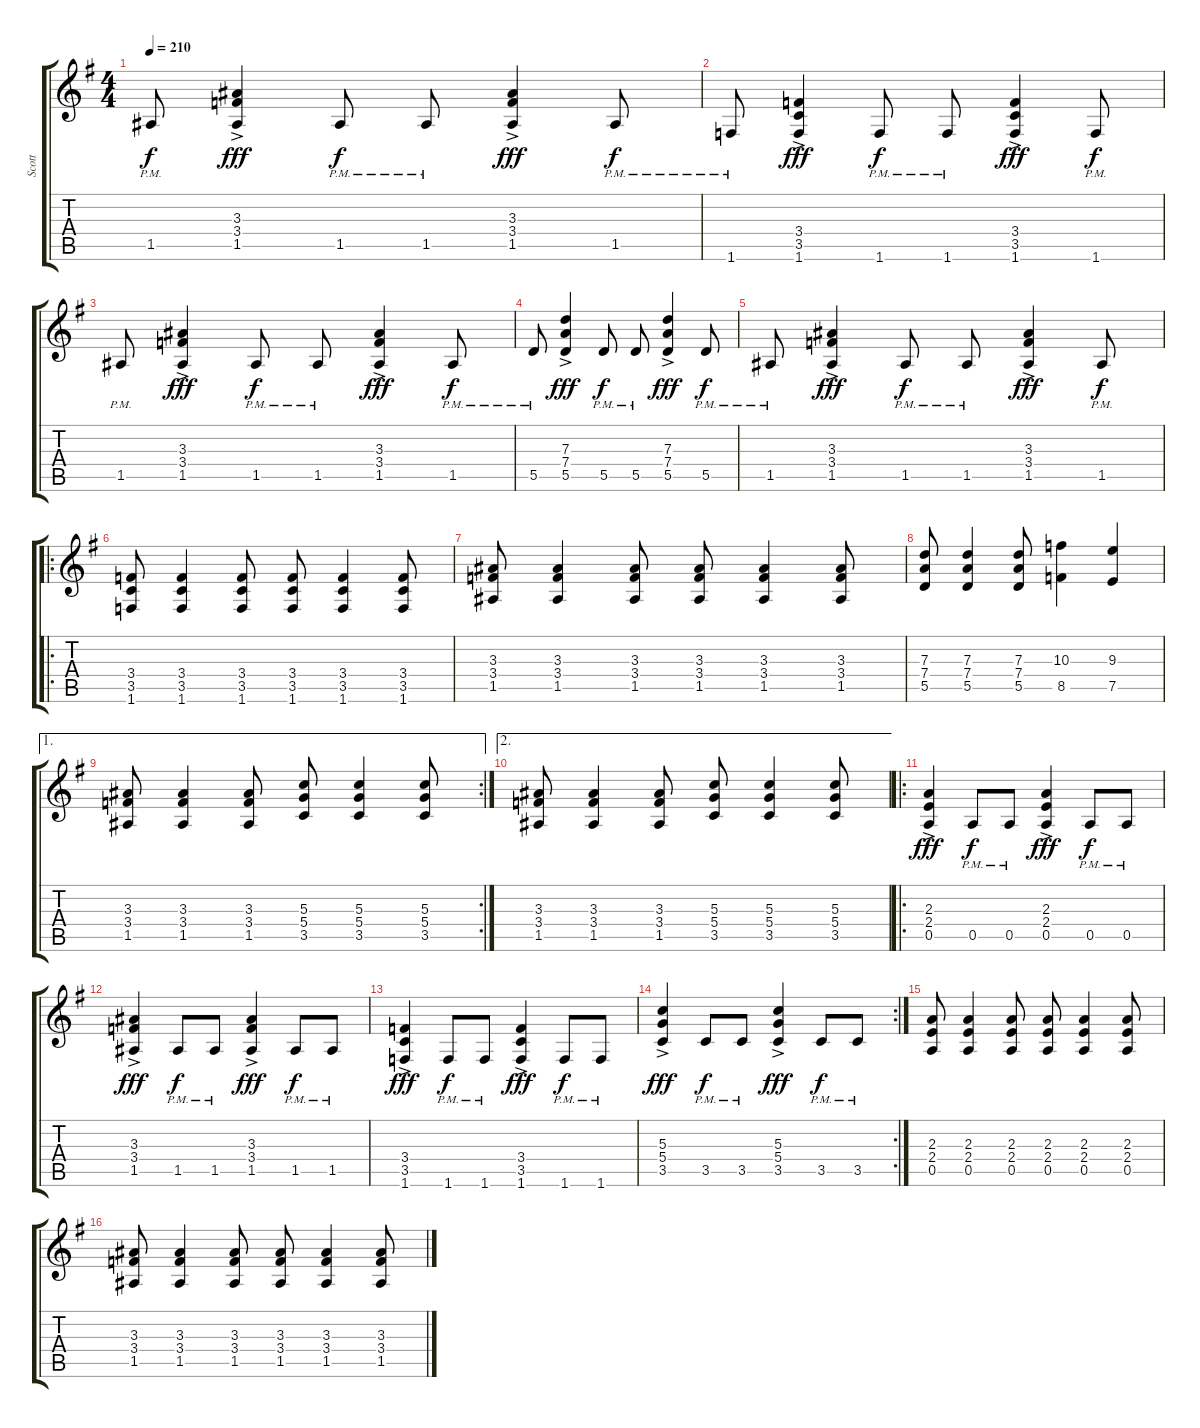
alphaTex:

\track ("Scott" "Scott") {instrument overdrivenguitar}
\staff {score tabs}
\tuning (E4 B3 G3 D3 A2 E2) {hide}
\ts (4 4)
\tempo 210
\clef g2
\ks g
1.5{pm}.8{dy f} (3.3 3.4{ac} 1.5).4{dy fff} 1.5{pm}.8{dy f} 1.5{pm}.8 (3.3 3.4{ac} 1.5).4{dy fff} 1.5{pm}.8{dy f} |
1.6{pm}.8 (3.4 3.5 1.6{ac}).4{dy fff} 1.6{pm}.8{dy f} 1.6{pm}.8 (3.4 3.5 1.6{ac}).4{dy fff} 1.6{pm}.8{dy f} |
1.5{pm}.8 (3.3 3.4{ac} 1.5).4{dy fff} 1.5{pm}.8{dy f} 1.5{pm}.8 (3.3 3.4{ac} 1.5).4{dy fff} 1.5{pm}.8{dy f} |
5.5{pm}.8 (7.3 7.4{ac} 5.5).4{dy fff} 5.5{pm}.8{dy f} 5.5{pm}.8 (7.3 7.4{ac} 5.5).4{dy fff} 5.5{pm}.8{dy f} |
1.5{pm}.8 (3.3 3.4{ac} 1.5).4{dy fff} 1.5{pm}.8{dy f} 1.5{pm}.8 (3.3 3.4{ac} 1.5).4{dy fff} 1.5{pm}.8{dy f} |
\ro
(3.4 3.5 1.6).8 (3.4 3.5 1.6).4 (3.4 3.5 1.6).8 (3.4 3.5 1.6).8 (3.4 3.5 1.6).4 (3.4 3.5 1.6).8 |
(3.3 3.4 1.5).8 (3.3 3.4 1.5).4 (3.3 3.4 1.5).8 (3.3 3.4 1.5).8 (3.3 3.4 1.5).4 (3.3 3.4 1.5).8 |
(7.3 7.4 5.5).8 (7.3 7.4 5.5).4 (7.3 7.4 5.5).8 (10.3 8.5).4 (9.3 7.5).4 |
\ae 1
\rc 2
(3.3 3.4 1.5).8 (3.3 3.4 1.5).4 (3.3 3.4 1.5).8 (5.3 5.4 3.5).8 (5.3 5.4 3.5).4 (5.3 5.4 3.5).8 |
\ae 2
(3.3 3.4 1.5).8 (3.3 3.4 1.5).4 (3.3 3.4 1.5).8 (5.3 5.4 3.5).8 (5.3 5.4 3.5).4 (5.3 5.4 3.5).8 |
\ro
(2.3 2.4 0.5{ac}).4{dy fff} 0.5{pm}.8{dy f} 0.5{pm}.8 (2.3 2.4 0.5{ac}).4{dy fff} 0.5{pm}.8{dy f} 0.5{pm}.8 |
(3.3 3.4 1.5{ac}).4{dy fff} 1.5{pm}.8{dy f} 1.5{pm}.8 (3.3 3.4 1.5{ac}).4{dy fff} 1.5{pm}.8{dy f} 1.5{pm}.8 |
(3.4 3.5{ac} 1.6).4{dy fff} 1.6{pm}.8{dy f} 1.6{pm}.8 (3.4 3.5{ac} 1.6).4{dy fff} 1.6{pm}.8{dy f} 1.6{pm}.8 |
\rc 2
(5.3 5.4 3.5{ac}).4{dy fff} 3.5{pm}.8{dy f} 3.5{pm}.8 (5.3 5.4 3.5{ac}).4{dy fff} 3.5{pm}.8{dy f} 3.5{pm}.8 |
(2.3 2.4 0.5).8 (2.3 2.4 0.5).4 (2.3 2.4 0.5).8 (2.3 2.4 0.5).8 (2.3 2.4 0.5).4 (2.3 2.4 0.5).8 |
(3.3 3.4 1.5).8 (3.3 3.4 1.5).4 (3.3 3.4 1.5).8 (3.3 3.4 1.5).8 (3.3 3.4 1.5).4 (3.3 3.4 1.5).8
